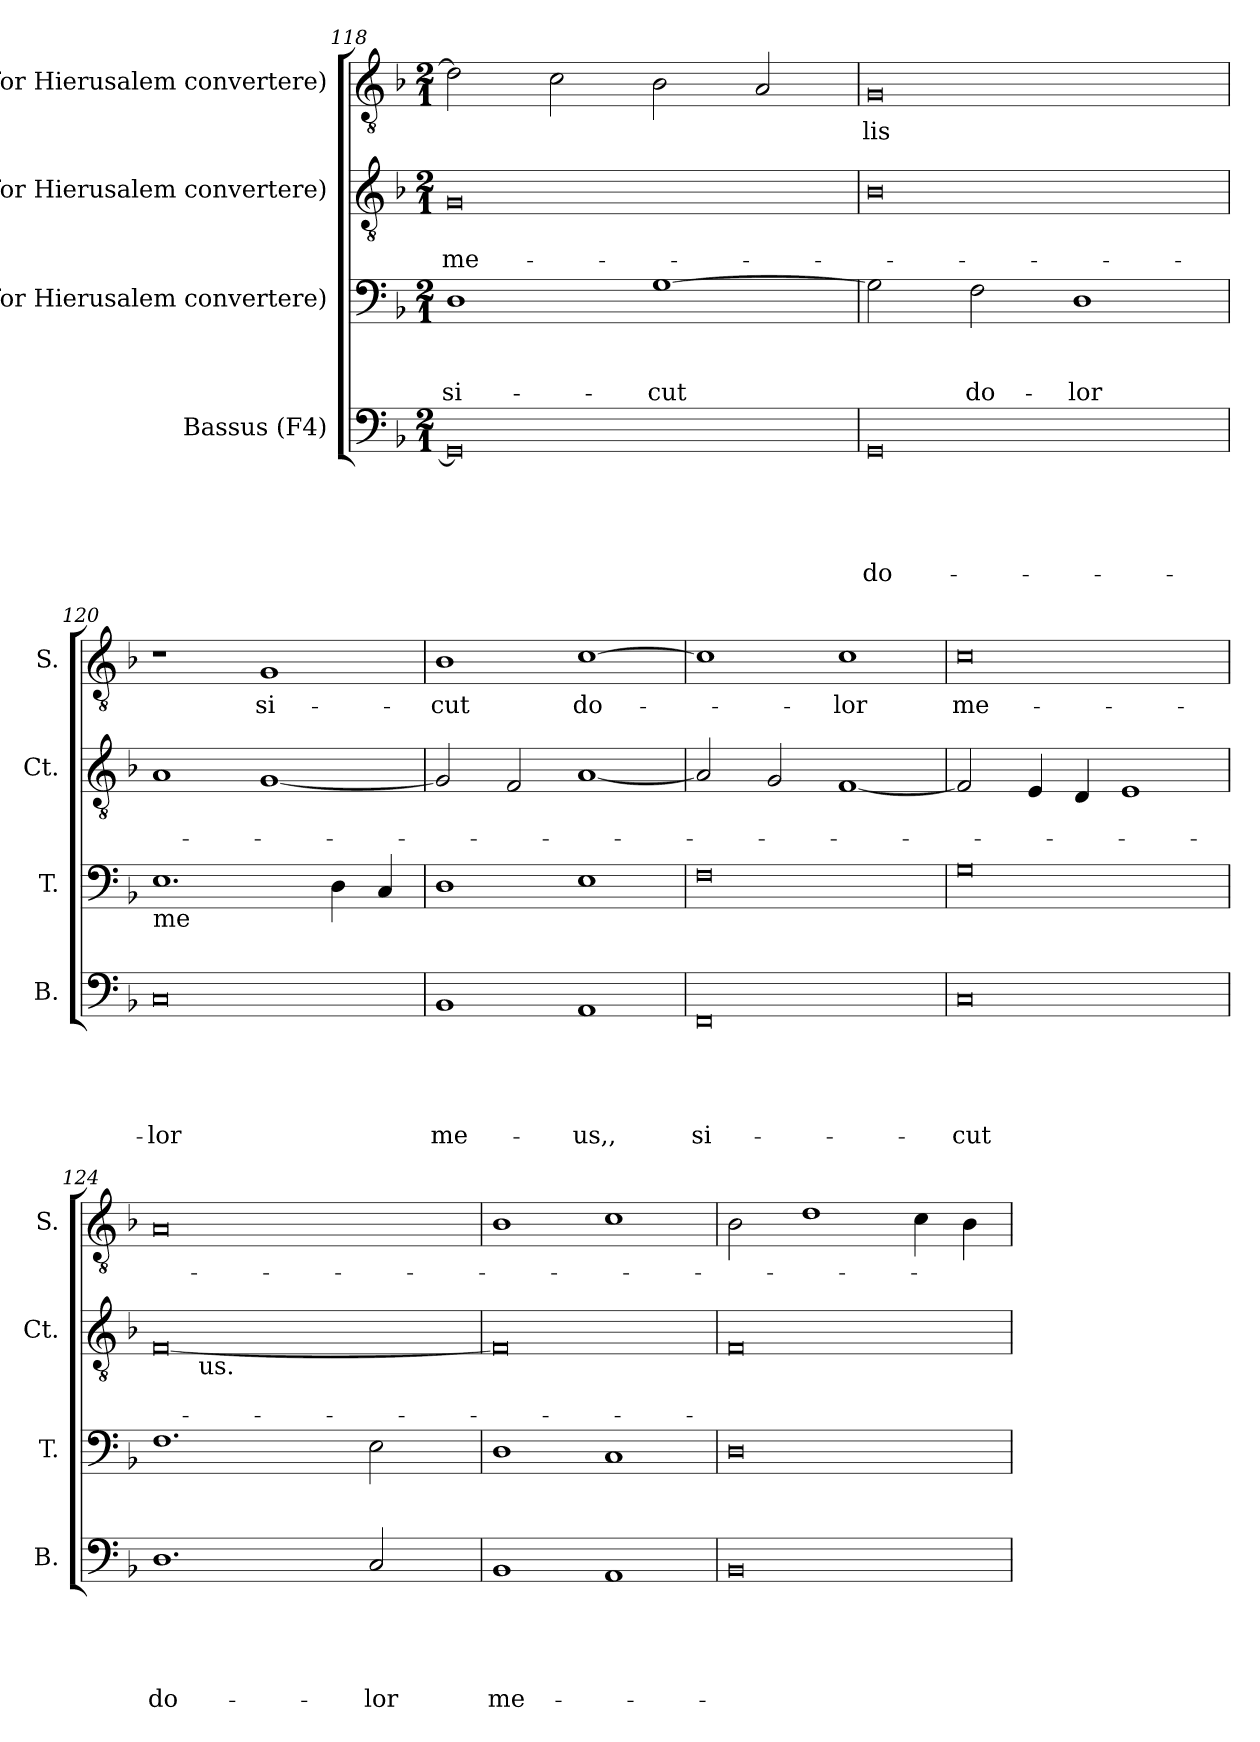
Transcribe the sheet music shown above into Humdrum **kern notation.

**kern	**text	**text	**text	**text	**text	**kern	**text	**text	**text	**kern	**text	**text	**kern	**text
*part4	*part4	*part4	*part4	*part4	*part4	*part3	*part3	*part3	*part3	*part2	*part2	*part2	*part1	*part1
*staff4	*staff4	*staff4	*staff4	*staff4	*staff4	*staff3	*staff3	*staff3	*staff3	*staff2	*staff2	*staff2	*staff1	*staff1
*I"Bassus (F4)	*	*	*	*	*	*I"C4 for Hierusalem convertere)	*	*	*	*I"C3 for Hierusalem convertere)	*	*	*I"C1 for Hierusalem convertere)	*
*I'B.	*	*	*	*	*	*I'T.	*	*	*	*I'Ct.	*	*	*I'S.	*
*clefF4	*	*	*	*	*	*clefF4	*	*	*	*clefGv2	*	*	*clefGv2	*
*k[b-]	*	*	*	*	*	*k[b-]	*	*	*	*k[b-]	*	*	*k[b-]	*
*F:	*	*	*	*	*	*F:	*	*	*	*F:	*	*	*F:	*
*M2/1	*	*	*	*	*	*M2/1	*	*	*	*M2/1	*	*	*M2/1	*
=118	=118	=118	=118	=118	=118	=118	=118	=118	=118	=118	=118	=118	=118	=118
!	!	!	!	!	!	!	!	!	!LO:LY:b	!	!	!LO:LY:b	!	!
0GG]	.	.	.	.	.	1D	.	.	si-	0G	.	me-	2d\]	.
.	.	.	.	.	.	.	.	.	.	.	.	.	2c\	.
!	!	!	!	!	!	!	!	!	!LO:LY:b	!	!	!	!	!
.	.	.	.	.	.	[>1G	.	.	-cut	.	.	.	2B-\	.
.	.	.	.	.	.	.	.	.	.	.	.	.	2A/	.
=119	=119	=119	=119	=119	=119	=119	=119	=119	=119	=119	=119	=119	=119	=119
!	!	!	!	!	!LO:LY:b:rj	!	!	!	!	!	!	!	!	!LO:LY:b:rj
0GG	.	.	.	.	do-	2G\]	.	.	.	0B-	.	.	0G	-lis
!	!	!	!	!	!	!	!	!	!LO:LY:b	!	!	!	!	!
.	.	.	.	.	.	2F\	.	.	do-	.	.	.	.	.
!	!	!	!	!	!	!	!	!	!LO:LY:b	!	!	!	!	!
.	.	.	.	.	.	1D	.	.	-lor	.	.	.	.	.
!!LO:PB:g=z
=120	=120	=120	=120	=120	=120	=120	=120	=120	=120	=120	=120	=120	=120	=120
!	!	!	!	!	!	!LO:TX:b:t=me	!	!	!	!	!	!	!	!
!	!	!	!	!	!LO:LY:b:rj	!	!	!	!	!	!	!	!	!
0C	.	.	.	.	-lor	1.E	.	.	.	1A	.	.	1r	.
!	!	!	!	!	!	!	!	!	!	!	!	!	!	!LO:LY:b
.	.	.	.	.	.	.	.	.	.	[<1G	.	.	1G	si-
.	.	.	.	.	.	4D\	.	.	.	.	.	.	.	.
.	.	.	.	.	.	4C/	.	.	.	.	.	.	.	.
=121	=121	=121	=121	=121	=121	=121	=121	=121	=121	=121	=121	=121	=121	=121
!	!	!	!	!	!LO:LY:b	!	!	!	!	!	!	!	!	!LO:LY:b
1BB-	.	.	.	.	me-	1D	.	.	.	2G/]	.	.	1B-	-cut
.	.	.	.	.	.	.	.	.	.	2F/	.	.	.	.
!	!	!	!	!	!LO:LY:b	!	!	!	!	!	!	!	!	!LO:LY:b
1AA	.	.	.	.	-us,,	1E	.	.	.	[<1A	.	.	[>1c	do-
=122	=122	=122	=122	=122	=122	=122	=122	=122	=122	=122	=122	=122	=122	=122
!	!	!	!	!	!LO:LY:b:rj	!	!	!	!	!	!	!	!	!
0FF	.	.	.	.	si-	0F	.	.	.	2A/]	.	.	1c]	.
.	.	.	.	.	.	.	.	.	.	2G/	.	.	.	.
!	!	!	!	!	!	!	!	!	!	!	!	!	!	!LO:LY:b
.	.	.	.	.	.	.	.	.	.	[<1F	.	.	1c	-lor
=123	=123	=123	=123	=123	=123	=123	=123	=123	=123	=123	=123	=123	=123	=123
!	!	!	!	!	!LO:LY:b	!	!	!	!	!	!	!	!	!LO:LY:b
0C	.	.	.	.	-cut	0G	.	.	.	2F/]	.	.	0c	me-
.	.	.	.	.	.	.	.	.	.	4E/	.	.	.	.
.	.	.	.	.	.	.	.	.	.	4D/	.	.	.	.
.	.	.	.	.	.	.	.	.	.	1E	.	.	.	.
=124	=124	=124	=124	=124	=124	=124	=124	=124	=124	=124	=124	=124	=124	=124
!	!	!	!	!	!LO:LY:b	!	!	!	!	!	!	!	!	!
*	*	*	*	*	*	*	*	*	*	*^	*	*	*	*
1.D	.	.	.	.	do-	1.F	.	.	.	[<0F	8ryy	.	.	0A	.
.	.	.	.	.	.	.	.	.	.	.	32ryy	.	.	.	.
!	!	!	!	!	!	!	!	!	!	!	!LO:TX:b:t=us.	!	!	!	!
.	.	.	.	.	.	.	.	.	.	.	1ryy	.	.	.	.
.	.	.	.	.	.	.	.	.	.	.	2ryy	.	.	.	.
!	!	!	!	!	!LO:LY:b	!	!	!	!	!	!	!	!	!	!
2C/	.	.	.	.	-lor	2E\	.	.	.	.	.	.	.	.	.
.	.	.	.	.	.	.	.	.	.	.	4ryy	.	.	.	.
.	.	.	.	.	.	.	.	.	.	.	16.ryy	.	.	.	.
=125	=125	=125	=125	=125	=125	=125	=125	=125	=125	=125	=125	=125	=125	=125	=125
!	!	!	!	!	!LO:LY:b	!	!	!	!	!	!	!	!	!	!
*	*	*	*	*	*	*	*	*	*	*v	*v	*	*	*	*
1BB-	.	.	.	.	me-	1D	.	.	.	0F]	.	.	1B-	.
1AA	.	.	.	.	.	1C	.	.	.	.	.	.	1c	.
!!LO:LB:g=z
=126	=126	=126	=126	=126	=126	=126	=126	=126	=126	=126	=126	=126	=126	=126
0BB-	.	.	.	.	.	0D	.	.	.	0F	.	.	2B-\	.
.	.	.	.	.	.	.	.	.	.	.	.	.	1d	.
.	.	.	.	.	.	.	.	.	.	.	.	.	4c\	.
.	.	.	.	.	.	.	.	.	.	.	.	.	4B-\	.
=	=	=	=	=	=	=	=	=	=	=	=	=	=	=
*-	*-	*-	*-	*-	*-	*-	*-	*-	*-	*-	*-	*-	*-	*-
